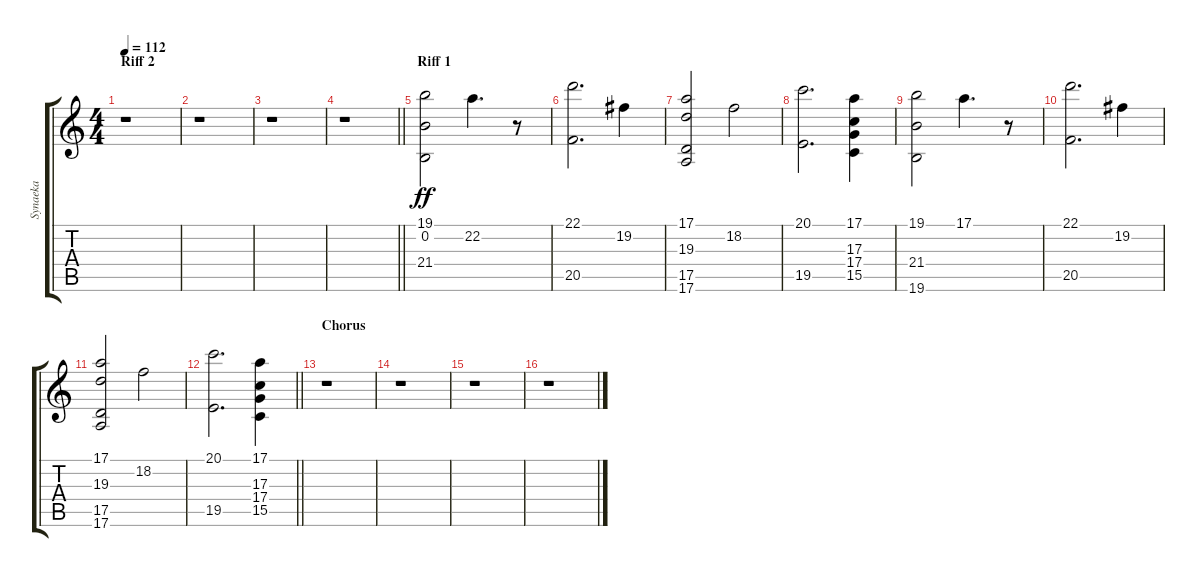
\track ("Synaeka" "Synaeka") {instrument telephonering}
\staff {score tabs}
\tuning (E4 B3 G3 D3 A2 E2) {hide}
\ts (4 4)
\section ("" "Riff 2")
\tempo 112
\clef g2
\ks c
r.1{dy ff} |
r.1 |
r.1 |
\barLineRight lightlight
r.1 |
\section ("" "Riff 1")
(19.1 0.2 21.4).2 22.2.4{d} r.8 |
(22.1 20.5).2{d} 19.2.4 |
(17.1 19.3 17.5 17.6).2 18.2.2 |
(20.1 19.5).2{d} (17.1 17.3 17.4 15.5).4 |
(19.1 21.4 19.6).2 17.1.4{d} r.8 |
(22.1 20.5).2{d} 19.2.4 |
(17.1 19.3 17.5 17.6).2 18.2.2 |
\barLineRight lightlight
(20.1 19.5).2{d} (17.1 17.3 17.4 15.5).4 |
\section ("" "Chorus")
r.1 |
r.1 |
r.1 |
r.1
